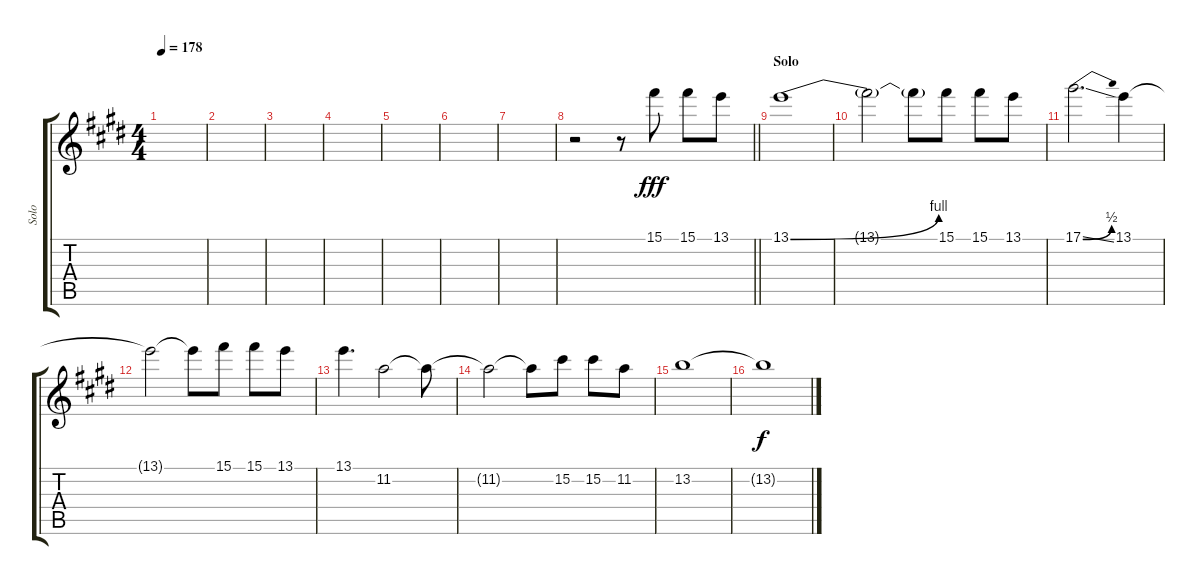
\track ("Solo" "Solo") {instrument distortionguitar}
\staff {score tabs}
\tuning (Eb4 Bb3 Gb3 Db3 Ab2 Db2) {hide}
\ts (4 4)
\tempo 178
\clef g2
\ks e
|
|
|
|
|
|
|
\barLineRight lightlight
r.2 r.8 15.1.8{dy fff} 15.1.8 13.1.8 |
\section ("" "Solo")
13.1{be (bend 0 0 60 4)}.1 |
13.1{t}.2 13.1{t}.8 15.1.8 15.1.8 13.1.8 |
17.1{be (bend 0 0 60 2) ss}.2{d} 13.1.4 |
13.1{t}.2 13.1{t}.8 15.1.8 15.1.8 13.1.8 |
13.1.4{d} 11.2.2 11.2{t}.8 |
11.2{t}.2 11.2{t}.8 15.2.8 15.2.8 11.2.8 |
13.2.1 |
13.2{t}.1{dy f}
